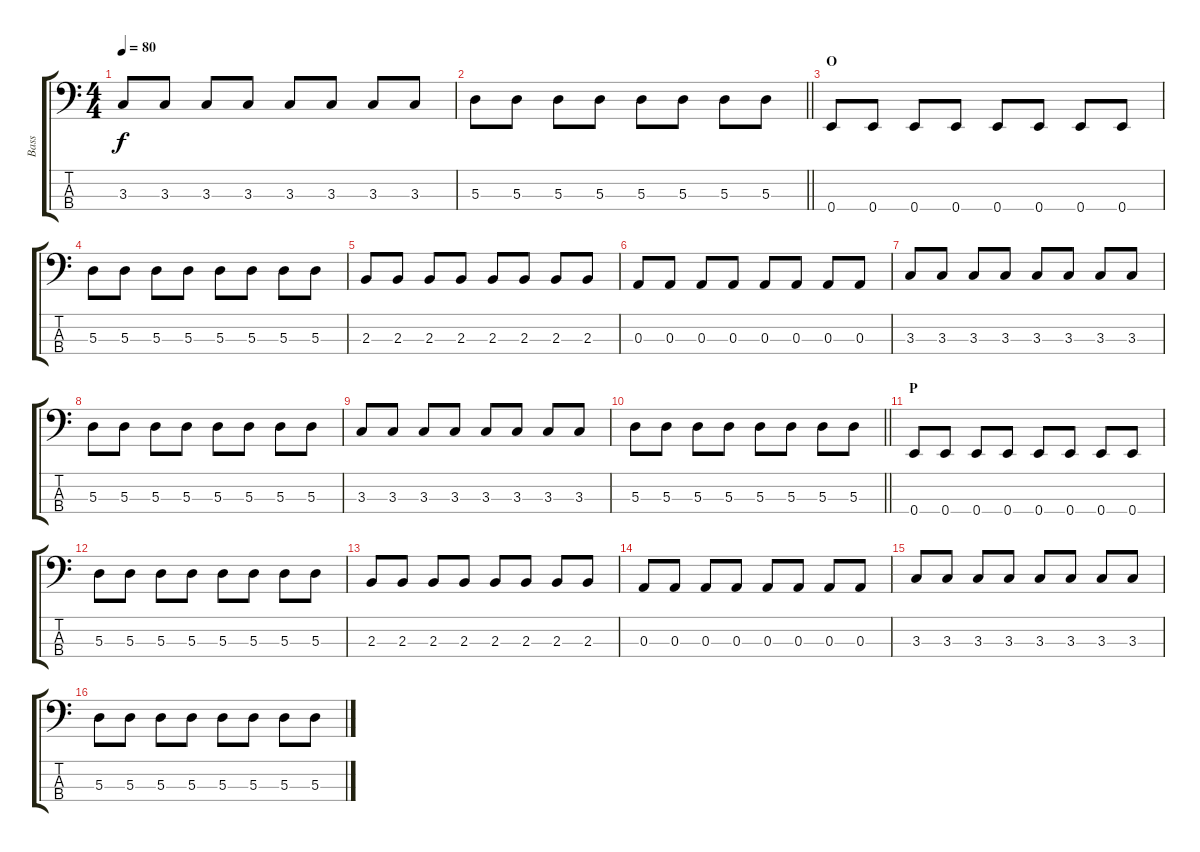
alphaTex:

\track ("Bass" "Bass") {instrument electricbassfinger}
\staff {score tabs}
\tuning (G2 D2 A1 E1) {hide}
\ts (4 4)
\tempo 80
\clef f4
\ks c
3.3.8{dy f} 3.3.8 3.3.8 3.3.8 3.3.8 3.3.8 3.3.8 3.3.8 |
\barLineRight lightlight
5.3.8 5.3.8 5.3.8 5.3.8 5.3.8 5.3.8 5.3.8 5.3.8 |
\section ("" "O")
0.4.8 0.4.8 0.4.8 0.4.8 0.4.8 0.4.8 0.4.8 0.4.8 |
5.3.8 5.3.8 5.3.8 5.3.8 5.3.8 5.3.8 5.3.8 5.3.8 |
2.3.8 2.3.8 2.3.8 2.3.8 2.3.8 2.3.8 2.3.8 2.3.8 |
0.3.8 0.3.8 0.3.8 0.3.8 0.3.8 0.3.8 0.3.8 0.3.8 |
3.3.8 3.3.8 3.3.8 3.3.8 3.3.8 3.3.8 3.3.8 3.3.8 |
5.3.8 5.3.8 5.3.8 5.3.8 5.3.8 5.3.8 5.3.8 5.3.8 |
3.3.8 3.3.8 3.3.8 3.3.8 3.3.8 3.3.8 3.3.8 3.3.8 |
\barLineRight lightlight
5.3.8 5.3.8 5.3.8 5.3.8 5.3.8 5.3.8 5.3.8 5.3.8 |
\section ("" "P")
0.4.8 0.4.8 0.4.8 0.4.8 0.4.8 0.4.8 0.4.8 0.4.8 |
5.3.8 5.3.8 5.3.8 5.3.8 5.3.8 5.3.8 5.3.8 5.3.8 |
2.3.8 2.3.8 2.3.8 2.3.8 2.3.8 2.3.8 2.3.8 2.3.8 |
0.3.8 0.3.8 0.3.8 0.3.8 0.3.8 0.3.8 0.3.8 0.3.8 |
3.3.8 3.3.8 3.3.8 3.3.8 3.3.8 3.3.8 3.3.8 3.3.8 |
5.3.8 5.3.8 5.3.8 5.3.8 5.3.8 5.3.8 5.3.8 5.3.8
